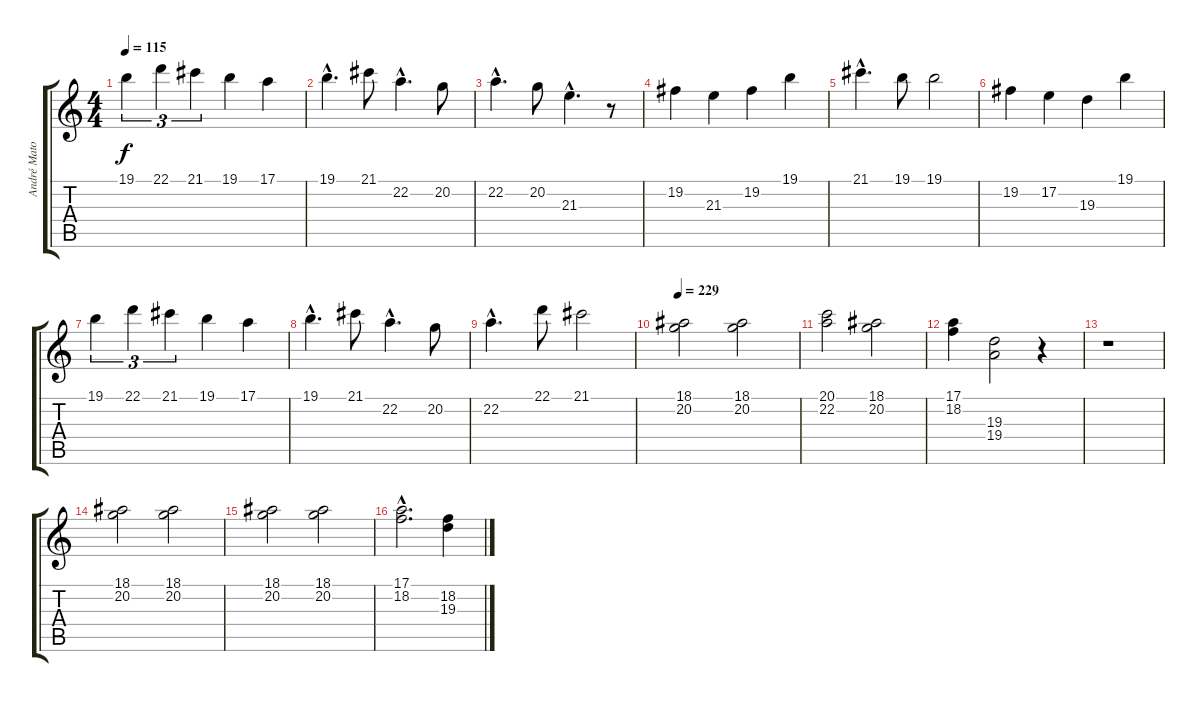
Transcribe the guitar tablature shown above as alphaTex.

\track ("André Matos " "André Mato") {instrument lead6voice}
\staff {score tabs}
\tuning (E4 B3 G3 D3 A2 E2) {hide}
\ts (4 4)
\tempo 115
\clef g2
\ks c
19.1.4{tu (3 2) dy f} 22.1.4{tu (3 2)} 21.1.4{tu (3 2)} 19.1.4 17.1.4 |
19.1{hac}.4{d} 21.1.8 22.2{hac}.4{d} 20.2.8 |
22.2{hac}.4{d} 20.2.8 21.3{hac}.4{d} r.8 |
19.2.4 21.3.4 19.2.4 19.1.4 |
21.1{hac}.4{d} 19.1.8 19.1.2 |
19.2.4 17.2.4 19.3.4 19.1.4 |
19.1.4{tu (3 2)} 22.1.4{tu (3 2)} 21.1.4{tu (3 2)} 19.1.4 17.1.4 |
19.1{hac}.4{d} 21.1.8 22.2{hac}.4{d} 20.2.8 |
22.2{hac}.4{d} 22.1.8 21.1.2 |
\tempo 229
(18.1 20.2).2 (18.1 20.2).2 |
(20.1 22.2).2 (18.1 20.2).2 |
(17.1 18.2).4 (19.3 19.4).2 r.4 |
r.1 |
(18.1 20.2).2 (18.1 20.2).2 |
(18.1 20.2).2 (18.1 20.2).2 |
(17.1{hac} 18.2{hac}).2{d} (18.2 19.3).4
